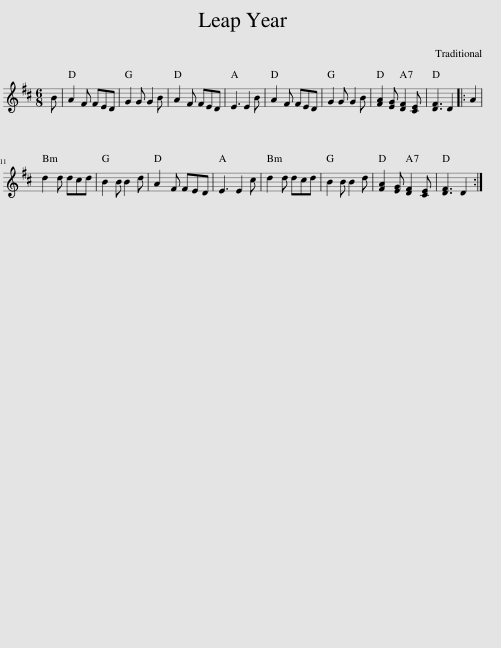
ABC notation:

X:1
L:1/8
M:6/8
I:linebreak $
K:D
V:1 treble
V:1
 B | A2 F FED | G2 G G2 B | A2 F FED | E3 E2 B | %5
 A2 F FED | G2 G G2 B | [FA]2 [EG] [DF]2 [CE] | [DF]3 D2 |: A2 |$ %10
 d2 d dcd | B2 B B2 d | A2 F FED | E3 E2 c | d2 d dcd | %15
 B2 B B2 d | [FA]2 [EG] [DF]2 [CE] | [DF]3 D2 :| %18
